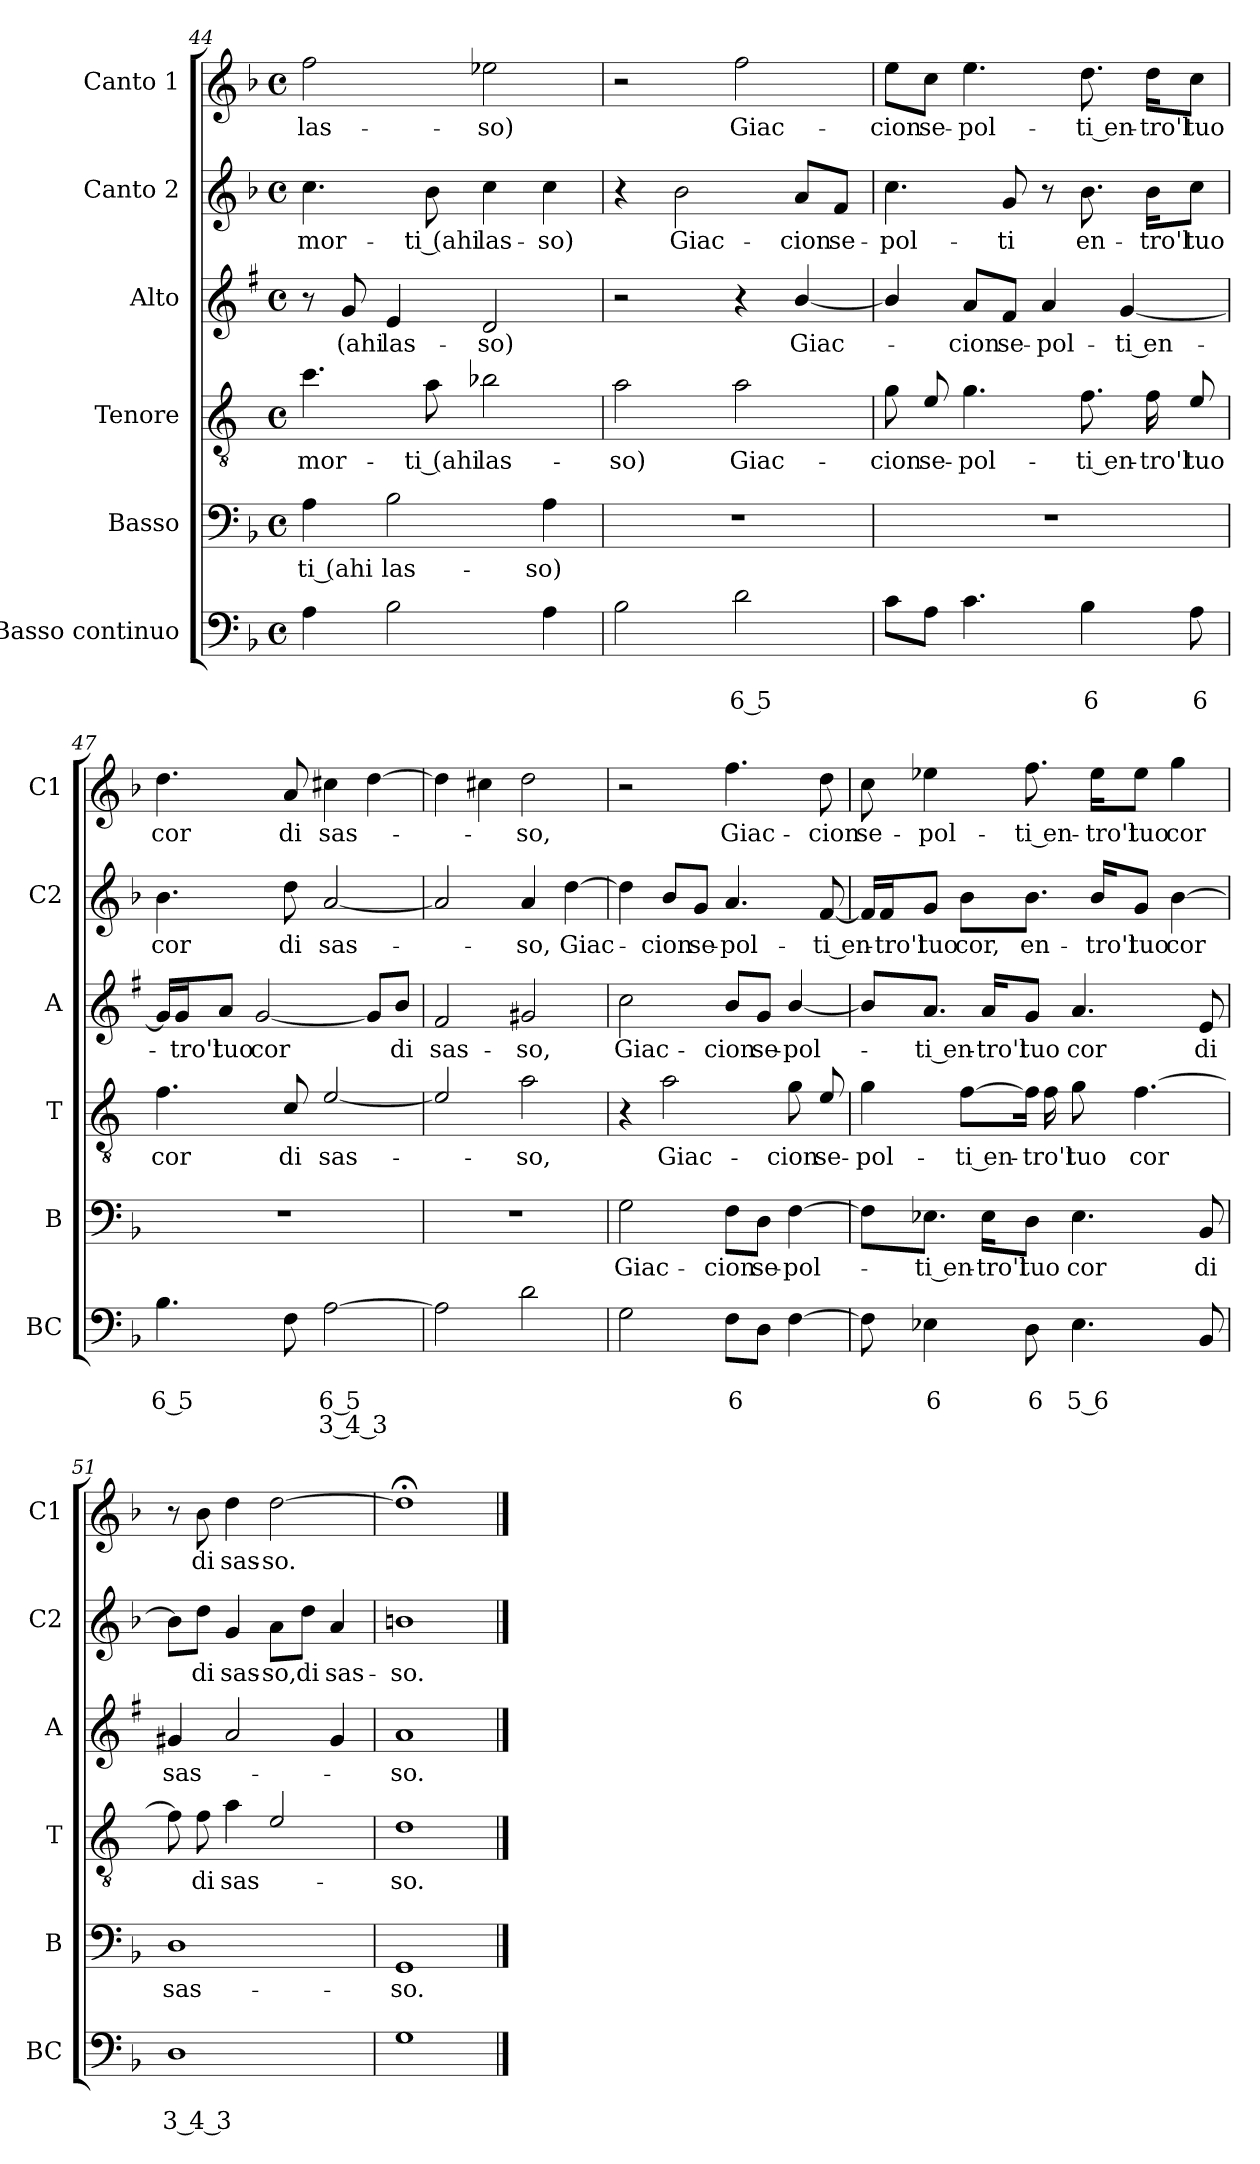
**kern	**text	**text	**text	**kern	**text	**kern	**text	**kern	**text	**kern	**text	**kern	**text
*part6	*part6	*part6	*part6	*part5	*part5	*part4	*part4	*part3	*part3	*part2	*part2	*part1	*part1
*staff6	*staff6	*staff6	*staff6	*staff5	*staff5	*staff4	*staff4	*staff3	*staff3	*staff2	*staff2	*staff1	*staff1
*I"Basso continuo	*	*	*	*I"Basso	*	*I"Tenore	*	*I"Alto	*	*I"Canto 2	*	*I"Canto 1	*
*I'BC	*	*	*	*I'B	*	*I'T	*	*I'A	*	*I'C2	*	*I'C1	*
*clefF4	*	*	*	*clefF4	*	*clefGv2	*	*clefG2	*	*clefG2	*	*clefG2	*
*	*	*	*	*	*	*ITrd4c7	*	*ITrd1c2	*	*	*	*	*
*k[b-]	*	*	*	*k[b-]	*	*k[b-]	*	*k[b-]	*	*k[b-]	*	*k[b-]	*
*F:	*	*	*	*F:	*	*F:	*	*F:	*	*F:	*	*F:	*
*M4/4	*	*	*	*M4/4	*	*M4/4	*	*M4/4	*	*M4/4	*	*M4/4	*
*met(c)	*	*	*	*met(c)	*	*met(c)	*	*met(c)	*	*met(c)	*	*met(c)	*
=44	=44	=44	=44	=44	=44	=44	=44	=44	=44	=44	=44	=44	=44
!	!	!	!	!	!LO:LY:b	!	!LO:LY:b	!	!	!	!LO:LY:b	!	!LO:LY:b
4A\	.	.	.	4A\	-ti (ahi	4.f\	mor-	8r	.	4.cc\	mor-	2ff\	las-
!	!	!	!	!	!	!	!	!	!LO:LY:b	!	!	!	!
.	.	.	.	.	.	.	.	8f/	(ahi	.	.	.	.
!	!	!	!	!	!LO:LY:b	!	!	!	!LO:LY:b	!	!	!	!
2B-\	.	.	.	2B-\	las-	.	.	4d/	las-	.	.	.	.
!	!	!	!	!	!	!	!LO:LY:b	!	!	!	!LO:LY:b	!	!
.	.	.	.	.	.	8d\	-ti (ahi	.	.	8b-\	-ti (ahi	.	.
!	!	!	!	!	!	!	!LO:LY:b	!	!LO:LY:b	!	!LO:LY:b	!	!LO:LY:b
.	.	.	.	.	.	2e-X\	las-	2c/	-so)	4cc\	las-	2ee-X\	-so)
!	!	!	!	!	!LO:LY:b	!	!	!	!	!	!LO:LY:b	!	!
4A\	.	.	.	4A\	-so)	.	.	.	.	4cc\	-so)	.	.
=45	=45	=45	=45	=45	=45	=45	=45	=45	=45	=45	=45	=45	=45
!	!	!	!	!	!	!	!LO:LY:b	!	!	!	!	!	!
2B-\	.	.	.	1r	.	2d\	-so)	2r	.	4r	.	2r	.
!	!	!	!	!	!	!	!	!	!	!	!LO:LY:b	!	!
.	.	.	.	.	.	.	.	.	.	2b-\	Giac-	.	.
!	!	!LO:LY:b	!	!	!	!	!LO:LY:b	!	!	!	!	!	!LO:LY:b
2d\	.	6 5	.	.	.	2d\	Giac-	4r	.	.	.	2ff\	Giac-
!	!	!	!	!	!	!	!	!	!LO:LY:b	!	!LO:LY:b	!	!
.	.	.	.	.	.	.	.	[4a/	Giac-	8a/L	-cion	.	.
!	!	!	!	!	!	!	!	!	!	!	!LO:LY:b	!	!
.	.	.	.	.	.	.	.	.	.	8f/J	se-	.	.
=46	=46	=46	=46	=46	=46	=46	=46	=46	=46	=46	=46	=46	=46
!	!	!	!	!	!	!	!LO:LY:b	!	!	!	!LO:LY:b	!	!LO:LY:b
8c\L	.	.	.	1r	.	8c\	-cion	4a/]	.	4.cc\	-pol-	8ee\L	-cion
!	!	!	!	!	!	!	!LO:LY:b	!	!	!	!	!	!LO:LY:b
8A\J	.	.	.	.	.	8A/	se-	.	.	.	.	8cc\J	se-
!	!	!	!	!	!	!	!LO:LY:b	!	!LO:LY:b	!	!	!	!LO:LY:b
4.c\	.	.	.	.	.	4.c\	-pol-	8g/L	-cion	.	.	4.ee\	-pol-
!	!	!	!	!	!	!	!	!	!LO:LY:b	!	!LO:LY:b	!	!
.	.	.	.	.	.	.	.	8e/J	se-	8g/	-ti	.	.
!	!	!	!	!	!	!	!	!	!LO:LY:b	!	!	!	!
.	.	.	.	.	.	.	.	4g/	-pol-	8r	.	.	.
!	!	!LO:LY:b	!	!	!	!	!LO:LY:b	!	!	!	!LO:LY:b	!	!LO:LY:b
4B-\	.	6	.	.	.	8.B-\	-ti en-	.	.	8.b-\	en-	8.dd\	-ti en-
!	!	!	!	!	!	!	!	!	!LO:LY:b	!	!	!	!
.	.	.	.	.	.	.	.	[4f/	-ti en-	.	.	.	.
!	!	!	!	!	!	!	!LO:LY:b	!	!	!	!LO:LY:b	!	!LO:LY:b
.	.	.	.	.	.	16B-\	-tro'l	.	.	16b-\KL	-tro'l	16dd\KL	-tro'l
!	!	!LO:LY:b	!	!	!	!	!LO:LY:b	!	!	!	!LO:LY:b	!	!LO:LY:b
8A\	.	6	.	.	.	8A/	tuo	.	.	8cc\J	tuo	8cc\J	tuo
!!LO:LB:g=z
=47	=47	=47	=47	=47	=47	=47	=47	=47	=47	=47	=47	=47	=47
!	!	!LO:LY:b	!	!	!	!	!LO:LY:b	!	!	!	!LO:LY:b	!	!LO:LY:b
4.B-\	.	6 5	.	1r	.	4.B-\	cor	16f/LL]	.	4.b-\	cor	4.dd\	cor
!	!	!	!	!	!	!	!	!	!LO:LY:b	!	!	!	!
.	.	.	.	.	.	.	.	16f/J	-tro'l	.	.	.	.
!	!	!	!	!	!	!	!	!	!LO:LY:b	!	!	!	!
.	.	.	.	.	.	.	.	8g/J	tuo	.	.	.	.
!	!	!	!	!	!	!	!	!	!LO:LY:b	!	!	!	!
.	.	.	.	.	.	.	.	[2f/	cor	.	.	.	.
!	!	!	!	!	!	!	!LO:LY:b	!	!	!	!LO:LY:b	!	!LO:LY:b
8F\	.	.	.	.	.	8F/	di	.	.	8dd\	di	8a/	di
!	!	!LO:LY:b	!LO:LY:b	!	!	!	!LO:LY:b	!	!	!	!LO:LY:b	!	!LO:LY:b
[2A\	.	6 5	3 4 3	.	.	[2A/	sas-	.	.	[2a/	sas-	4cc#X\	sas-
.	.	.	.	.	.	.	.	8f/L]	.	.	.	[4dd\	.
!	!	!	!	!	!	!	!	!	!LO:LY:b	!	!	!	!
.	.	.	.	.	.	.	.	8a/J	di	.	.	.	.
=48	=48	=48	=48	=48	=48	=48	=48	=48	=48	=48	=48	=48	=48
!	!	!	!	!	!	!	!	!	!LO:LY:b	!	!	!	!
2A\]	.	.	.	1r	.	2A/]	.	2e/	sas-	2a/]	.	4dd\]	.
.	.	.	.	.	.	.	.	.	.	.	.	4cc#X\	.
!	!	!	!	!	!	!	!LO:LY:b	!	!LO:LY:b	!	!LO:LY:b	!	!LO:LY:b
2d\	.	.	.	.	.	2d\	-so,	2f#X/	-so,	4a/	-so,	2dd\	-so,
!	!	!	!	!	!	!	!	!	!	!	!LO:LY:b	!	!
.	.	.	.	.	.	.	.	.	.	[4dd\	Giac-	.	.
=49	=49	=49	=49	=49	=49	=49	=49	=49	=49	=49	=49	=49	=49
!	!	!	!	!	!LO:LY:b	!	!	!	!LO:LY:b	!	!	!	!
2G\	.	.	.	2G\	Giac-	4r	.	2b-\	Giac-	4dd\]	.	2r	.
!	!	!	!	!	!	!	!LO:LY:b	!	!	!	!LO:LY:b	!	!
.	.	.	.	.	.	2d\	Giac-	.	.	8b-/L	-cion	.	.
!	!	!	!	!	!	!	!	!	!	!	!LO:LY:b	!	!
.	.	.	.	.	.	.	.	.	.	8g/J	se-	.	.
!	!	!LO:LY:b	!	!	!LO:LY:b	!	!	!	!LO:LY:b	!	!LO:LY:b	!	!LO:LY:b
8F\L	.	6	.	8F\L	-cion	.	.	8a/L	-cion	4.a/	-pol-	4.ff\	Giac-
!	!	!	!	!	!LO:LY:b	!	!	!	!LO:LY:b	!	!	!	!
8D\J	.	.	.	8D\J	se-	.	.	8f/J	se-	.	.	.	.
!	!	!	!	!	!LO:LY:b	!	!LO:LY:b	!	!LO:LY:b	!	!	!	!
[4F\	.	.	.	[4F\	-pol-	8c\	-cion	[4a/	-pol-	.	.	.	.
!	!	!	!	!	!	!	!LO:LY:b	!	!	!	!LO:LY:b	!	!LO:LY:b
.	.	.	.	.	.	8A/	se-	.	.	[8f/	-ti en-	8dd\	-cion
=50	=50	=50	=50	=50	=50	=50	=50	=50	=50	=50	=50	=50	=50
!	!	!	!	!	!	!	!LO:LY:b	!	!	!	!	!	!LO:LY:b
8F\]	.	.	.	8F\L]	.	4c\	-pol-	8a/L]	.	16f/LL]	.	8cc\	se-
!	!	!	!	!	!	!	!	!	!	!	!LO:LY:b	!	!
.	.	.	.	.	.	.	.	.	.	16f/J	-tro'l	.	.
!	!	!LO:LY:b	!	!	!LO:LY:b	!	!	!	!LO:LY:b	!	!LO:LY:b	!	!LO:LY:b
4E-X\	.	6	.	8.E-X\J	-ti en-	.	.	8.g/J	-ti en-	8g/J	tuo	4ee-X\	-pol-
!	!	!	!	!	!	!	!LO:LY:b	!	!	!	!LO:LY:b	!	!
.	.	.	.	.	.	[8B-\L	-ti en-	.	.	8b-\L	cor,	.	.
!	!	!	!	!	!LO:LY:b	!	!	!	!LO:LY:b	!	!	!	!
.	.	.	.	16E-\KL	-tro'l	.	.	16g/KL	-tro'l	.	.	.	.
!	!	!LO:LY:b	!	!	!LO:LY:b	!	!	!	!LO:LY:b	!	!LO:LY:b	!	!LO:LY:b
8D\	.	6	.	8D\J	tuo	16B-\Jk]	.	8f/J	tuo	8.b-\J	en-	8.ff\	-ti en-
!	!	!	!	!	!	!	!LO:LY:b	!	!	!	!	!	!
.	.	.	.	.	.	16B-\	-tro'l	.	.	.	.	.	.
!	!	!LO:LY:b	!	!	!LO:LY:b	!	!LO:LY:b	!	!LO:LY:b	!	!	!	!
4.E-\	.	5 6	.	4.E-\	cor	8c\	tuo	4.g/	cor	.	.	.	.
!	!	!	!	!	!	!	!	!	!	!	!LO:LY:b	!	!LO:LY:b
.	.	.	.	.	.	.	.	.	.	16b-/KL	-tro'l	16ee-\KL	-tro'l
!	!	!	!	!	!	!	!LO:LY:b	!	!	!	!LO:LY:b	!	!LO:LY:b
.	.	.	.	.	.	[4.B-\	cor	.	.	8g/J	tuo	8ee-\J	tuo
!	!	!	!	!	!	!	!	!	!	!	!LO:LY:b	!	!LO:LY:b
.	.	.	.	.	.	.	.	.	.	[4b-\	cor	4gg\	cor
!	!	!	!	!	!LO:LY:b	!	!	!	!LO:LY:b	!	!	!	!
8BB-/	.	.	.	8BB-/	di	.	.	8d/	di	.	.	.	.
!!LO:LB:g=z
=51	=51	=51	=51	=51	=51	=51	=51	=51	=51	=51	=51	=51	=51
!	!	!LO:LY:b	!	!	!LO:LY:b	!	!	!	!LO:LY:b	!	!	!	!
1D	.	3 4 3	.	1D	sas-	8B-\]	.	4f#X/	sas-	8b-\L]	.	8r	.
!	!	!	!	!	!	!	!LO:LY:b	!	!	!	!LO:LY:b	!	!LO:LY:b
.	.	.	.	.	.	8B-\	di	.	.	8dd\J	di	8b-\	di
!	!	!	!	!	!	!	!LO:LY:b	!	!	!	!LO:LY:b	!	!LO:LY:b
.	.	.	.	.	.	4d\	sas-	2g/	.	4g/	sas-	4dd\	sas-
!	!	!	!	!	!	!	!	!	!	!	!LO:LY:b	!	!LO:LY:b
.	.	.	.	.	.	2A/	.	.	.	8a\L	-so,	[2dd\	-so.
!	!	!	!	!	!	!	!	!	!	!	!LO:LY:b	!	!
.	.	.	.	.	.	.	.	.	.	8dd\J	di	.	.
!	!	!	!	!	!	!	!	!	!	!	!LO:LY:b	!	!
.	.	.	.	.	.	.	.	4f#/	.	4a/	sas-	.	.
=52	=52	=52	=52	=52	=52	=52	=52	=52	=52	=52	=52	=52	=52
!	!	!	!	!	!LO:LY:b	!	!LO:LY:b	!	!LO:LY:b	!	!LO:LY:b	!	!
1G	.	.	.	1GG	-so.	1G	-so.	1g	-so.	1bn	-so.	1dd;<]	.
==	==	==	==	==	==	==	==	==	==	==	==	==	==
*-	*-	*-	*-	*-	*-	*-	*-	*-	*-	*-	*-	*-	*-
